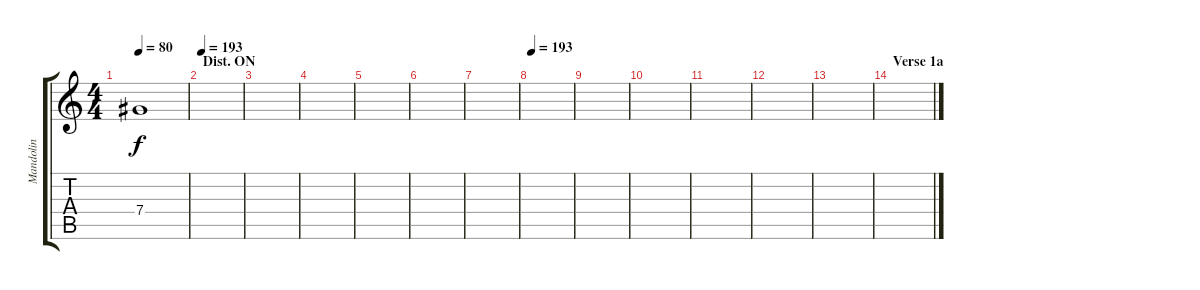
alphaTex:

\track ("Mandolin " "Mandolin ") {instrument acousticguitarsteel}
\staff {score tabs}
\tuning (Eb4 Bb3 Gb3 Db3 Ab2 Eb2) {hide}
\ts (4 4)
\tempo 80
\clef g2
\ks c
7.4{t}.1{dy f} |
\section ("" "Dist. ON")
\tempo 193
|
|
|
|
|
|
\tempo 193
|
|
|
|
|
|
\section ("" "Verse 1a")
